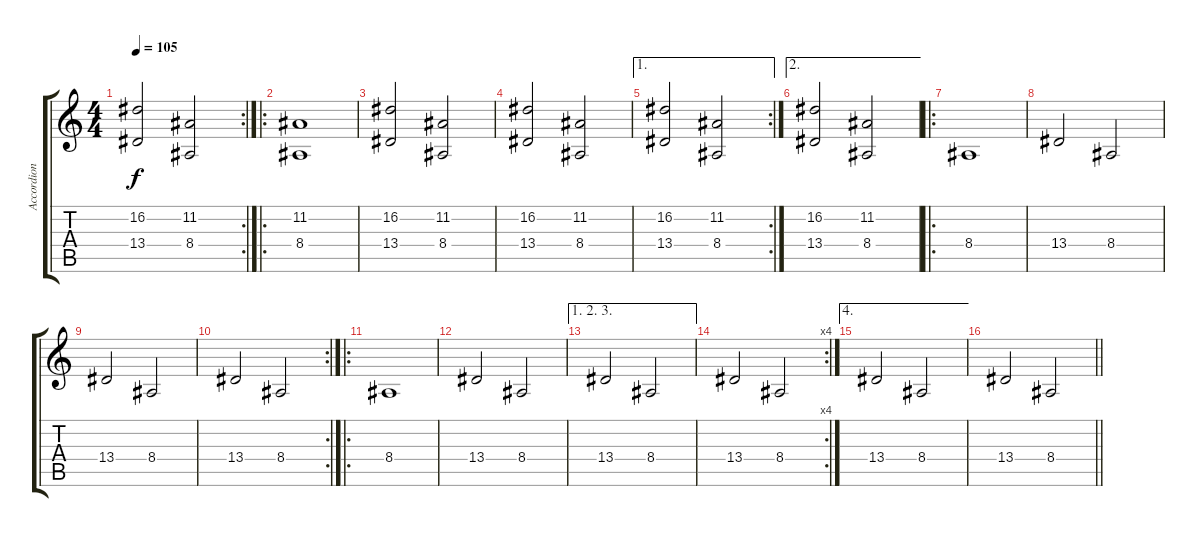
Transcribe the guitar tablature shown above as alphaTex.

\track ("Accordion" "Accordion") {instrument accordion}
\staff {score tabs}
\tuning (E4 B3 G3 D3 A2 E2) {hide}
\rc 2
\ts (4 4)
\tempo 105
\clef g2
\ks c
(16.2 13.4).2{dy f} (11.2 8.4).2 |
\ro
(11.2 8.4).1 |
(16.2 13.4).2 (11.2 8.4).2 |
(16.2 13.4).2 (11.2 8.4).2 |
\ae 1
\rc 2
(16.2 13.4).2 (11.2 8.4).2 |
\ae 2
(16.2 13.4).2 (11.2 8.4).2 |
\ro
8.4.1 |
13.4.2 8.4.2 |
13.4.2 8.4.2 |
\rc 2
13.4.2 8.4.2 |
\ro
8.4.1 |
13.4.2 8.4.2 |
\ae (1 2 3)
13.4.2 8.4.2 |
\rc 4
13.4.2 8.4.2 |
\ae 4
13.4.2 8.4.2 |
\barLineRight lightlight
13.4.2 8.4.2
